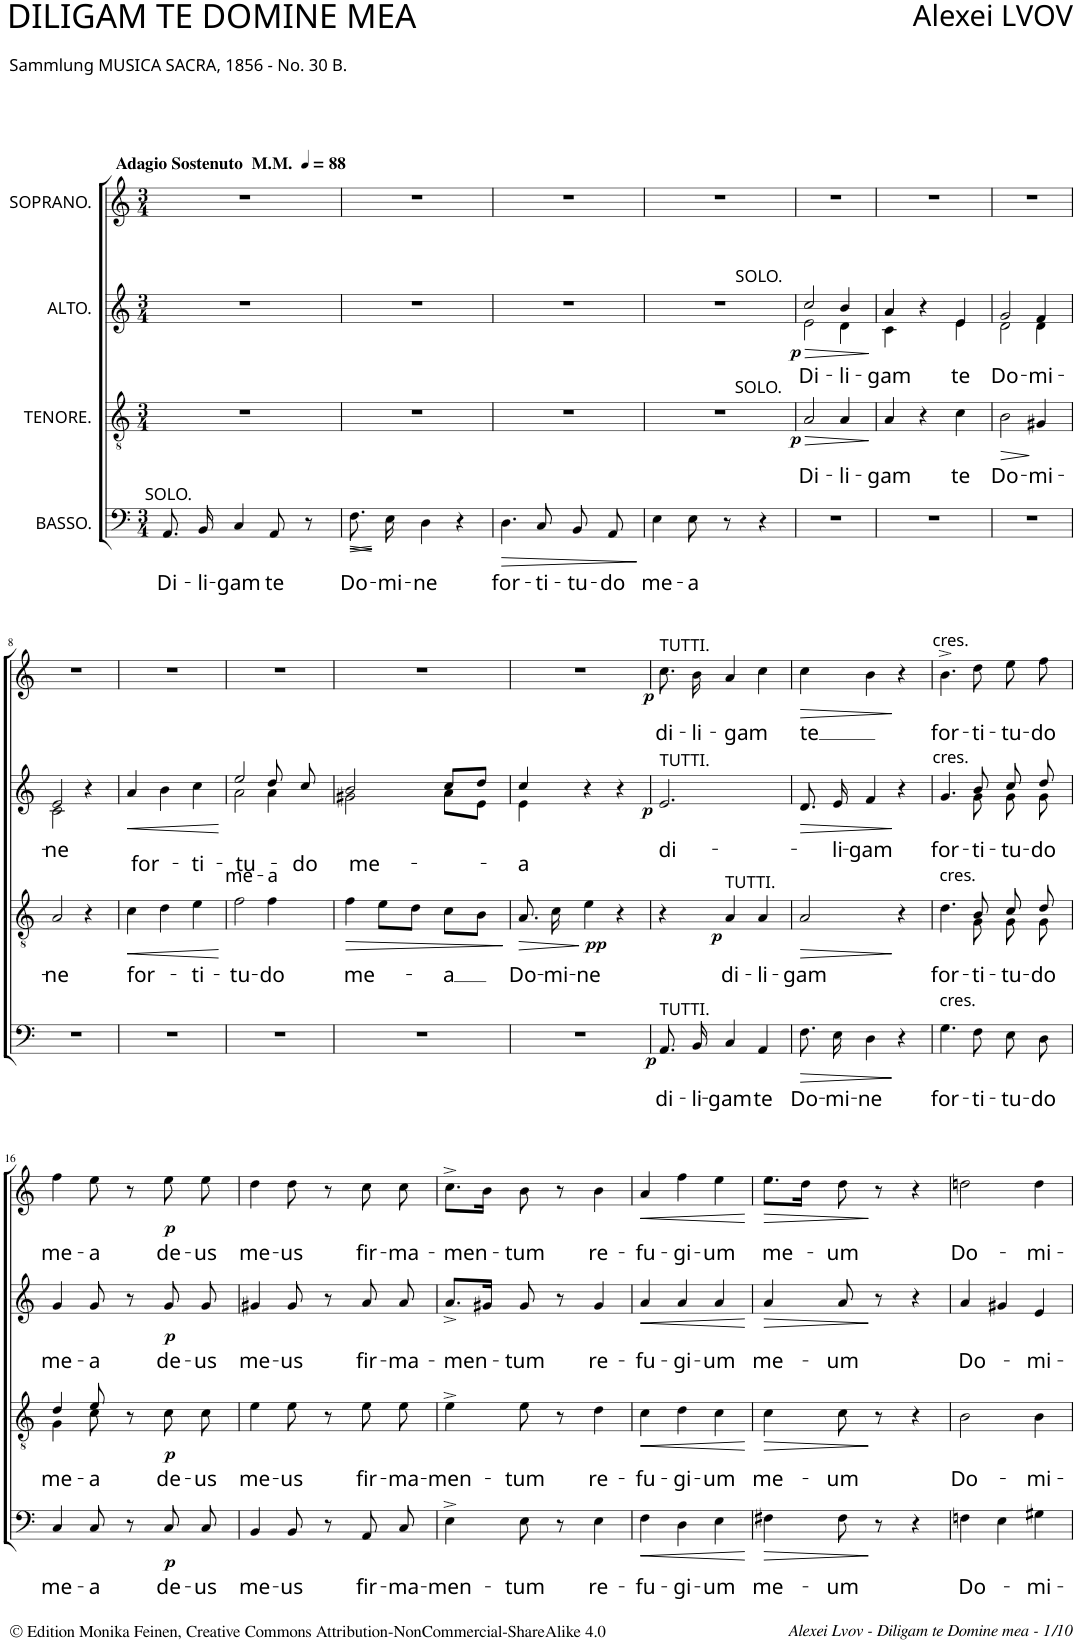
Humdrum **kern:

**kern	**text	**dynam	**kern	**text	**dynam	**kern	**text	**text	**dynam	**kern	**text	**dynam
*part4	*part4	*part4	*part3	*part3	*part3	*part2	*part2	*part2	*part2	*part1	*part1	*part1
*staff4	*staff4	*staff4	*staff3	*staff3	*staff3	*staff2	*staff2	*staff2	*staff2	*staff1	*staff1	*staff1
*I"BASSO.	*	*	*I"TENORE.	*	*	*I"ALTO.	*	*	*	*I"SOPRANO.	*	*
*clefF4	*	*	*clefGv2	*	*	*clefG2	*	*	*	*clefG2	*	*
*k[]	*	*	*k[]	*	*	*k[]	*	*	*	*k[]	*	*
*M3/4	*	*	*M3/4	*	*	*M3/4	*	*	*	*M3/4	*	*
*MM88	*	*	*MM88	*	*	*MM88	*	*	*	*MM88	*	*
=1	=1	=1	=1	=1	=1	=1	=1	=1	=1	=1	=1	=1
!	!	!	!	!	!	!	!	!	!	!LO:TX:a:B:t=Adagio Sostenuto  M.M.	!	!
!LO:TX:a:t=SOLO.	!	!	!	!	!	!	!	!	!	!	!	!
!	!LO:LY:b	!	!	!	!	!	!	!	!	!	!	!
8.AA/L	Di-	.	2.r	.	.	2.r	.	.	.	2.r	.	.
!	!LO:LY:b	!	!	!	!	!	!	!	!	!	!	!
16BB/Jk	-li-	.	.	.	.	.	.	.	.	.	.	.
!	!LO:LY:b	!	!	!	!	!	!	!	!	!	!	!
4C/	-gam	.	.	.	.	.	.	.	.	.	.	.
!	!LO:LY:b	!	!	!	!	!	!	!	!	!	!	!
8AA/	te	.	.	.	.	.	.	.	.	.	.	.
8r	.	.	.	.	.	.	.	.	.	.	.	.
=2	=2	=2	=2	=2	=2	=2	=2	=2	=2	=2	=2	=2
!	!LO:LY:b	!LO:HP:b	!	!	!	!	!	!	!	!	!	!
!	!	!LO:HP:n=1:b	!	!	!	!	!	!	!	!	!	!
8.F\L	Do-	< >	2.r	.	.	2.r	.	.	.	2.r	.	.
!	!LO:LY:b	!	!	!	!	!	!	!	!	!	!	!
16E\Jk	-mi-	[	.	.	.	.	.	.	.	.	.	.
!	!LO:LY:b	!	!	!	!	!	!	!	!	!	!	!
4D\	-ne	]	.	.	.	.	.	.	.	.	.	.
4r	.	.	.	.	.	.	.	.	.	.	.	.
=3	=3	=3	=3	=3	=3	=3	=3	=3	=3	=3	=3	=3
!	!LO:LY:b	!LO:HP:b	!	!	!	!	!	!	!	!	!	!
4.D\	for-	>	2.r	.	.	2.r	.	.	.	2.r	.	.
!	!LO:LY:b	!	!	!	!	!	!	!	!	!	!	!
8C/	-ti-	.	.	.	.	.	.	.	.	.	.	.
!	!LO:LY:b	!	!	!	!	!	!	!	!	!	!	!
8BB/L	-tu-	.	.	.	.	.	.	.	.	.	.	.
!	!LO:LY:b	!	!	!	!	!	!	!	!	!	!	!
8AA/J	-do	.	.	.	.	.	.	.	.	.	.	.
.	.	]	.	.	.	.	.	.	.	.	.	.
=4	=4	=4	=4	=4	=4	=4	=4	=4	=4	=4	=4	=4
!	!LO:LY:b	!	!	!	!	!	!	!	!	!	!	!
4E\	me-	.	2.r	.	.	2.r	.	.	.	2.r	.	.
!	!LO:LY:b	!	!	!	!	!	!	!	!	!	!	!
8E\	-a	.	.	.	.	.	.	.	.	.	.	.
8r	.	.	.	.	.	.	.	.	.	.	.	.
4r	.	.	.	.	.	.	.	.	.	.	.	.
=5	=5	=5	=5	=5	=5	=5	=5	=5	=5	=5	=5	=5
!	!	!	!	!	!	!LO:TX:a:t=SOLO.	!	!	!	!	!	!
!	!	!	!LO:TX:a:t=SOLO.	!	!	!	!	!	!	!	!	!
!	!	!	!	!LO:LY:b	!LO:HP:b	!	!LO:LY:b	!	!LO:HP:b	!	!	!
*	*	*	*	*	*	*^	*	*	*	*	*	*
!	!	!	!	!	!LO:DY:n=1:b	!	!	!	!	!LO:DY:n=1:b	!	!	!
2.r	.	.	2A/	Di-	> p	2cc/	2e\	Di-	.	> p	2.r	.	.
!	!	!	!	!LO:LY:b	!	!	!	!LO:LY:b	!	!	!	!	!
.	.	.	4A/	-li-	.	4b/	4d\	-li-	.	.	.	.	.
*	*	*	*	*	*	*v	*v	*	*	*	*	*	*
.	.	.	.	.	]	.	.	.	]	.	.	.
=6	=6	=6	=6	=6	=6	=6	=6	=6	=6	=6	=6	=6
!	!	!	!	!LO:LY:b	!	!	!LO:LY:b	!	!	!	!	!
*	*	*	*	*	*	*^	*	*	*	*	*	*
2.r	.	.	4A/	-gam	.	4a/	4c\	-gam	.	.	2.r	.	.
.	.	.	4r	.	.	4r	4ryy	.	.	.	.	.	.
!	!	!	!	!LO:LY:b	!	!	!	!LO:LY:b	!	!	!	!	!
.	.	.	4c\	te	.	4e/	4e\	te	.	.	.	.	.
=7	=7	=7	=7	=7	=7	=7	=7	=7	=7	=7	=7	=7	=7
!	!	!	!	!LO:LY:b	!LO:HP:b	!	!	!LO:LY:b	!	!	!	!	!
2.r	.	.	2B\	Do-	>	2g/	2d\	Do-	.	.	2.r	.	.
!	!	!	!	!LO:LY:b	!	!	!	!LO:LY:b	!	!	!	!	!
.	.	.	4G#X/	-mi-	]	4f/	4d\	-mi-	.	.	.	.	.
!!LO:LB:g=z
=8	=8	=8	=8	=8	=8	=8	=8	=8	=8	=8	=8	=8	=8
!	!	!	!	!LO:LY:b	!	!	!	!LO:LY:b	!	!	!	!	!
2.r	.	.	2A/	-ne	.	2e/	2c\	-ne	.	.	2.r	.	.
.	.	.	4r	.	.	4r	4ryy	.	.	.	.	.	.
=9	=9	=9	=9	=9	=9	=9	=9	=9	=9	=9	=9	=9	=9
!	!	!	!	!LO:LY:b	!LO:HP:b	!	!	!LO:LY:b	!	!LO:HP:b	!	!	!
*	*	*	*	*	*	*v	*v	*	*	*	*	*	*
2.r	.	.	4c\	for-	<	4a/	for-	.	<	2.r	.	.
.	.	.	4d\	.	.	4b\	.	.	.	.	.	.
!	!	!	!	!LO:LY:b	!	!	!LO:LY:b	!	!	!	!	!
.	.	.	4e\	-ti-	.	4cc\	-ti-	.	.	.	.	.
.	.	.	.	.	[	.	.	.	[	.	.	.
=10	=10	=10	=10	=10	=10	=10	=10	=10	=10	=10	=10	=10
!	!	!	!	!LO:LY:b	!	!	!LO:LY:b	!	!	!	!	!
*	*	*	*	*	*	*^	*	*	*	*	*	*
!	!	!	!	!	!	!	!	!	!LO:LY:b	!	!	!	!
2.r	.	.	2f\	-tu-	.	2ee/	2a\	.	me-	.	2.r	.	.
!	!	!	!	!LO:LY:b	!	!	!	!	!LO:LY:b	!	!	!	!
.	.	.	4f\	-do	.	8dd/	4a\	.	-a	.	.	.	.
!	!	!	!	!	!	!	!	!LO:LY:b	!	!	!	!	!
.	.	.	.	.	.	8cc/	.	-do	.	.	.	.	.
=11	=11	=11	=11	=11	=11	=11	=11	=11	=11	=11	=11	=11	=11
!	!	!	!	!LO:LY:b	!LO:HP:b	!	!	!LO:LY:b	!	!	!	!	!
2.r	.	.	4f\	me-	>	2b/	2g#X\	me-	.	.	2.r	.	.
.	.	.	8e\L	.	.	.	.	.	.	.	.	.	.
.	.	.	8d\J	.	.	.	.	.	.	.	.	.	.
!	!	!	!	!LO:LY:b	!	!	!	!	!	!	!	!	!
.	.	.	8c\L	-a	.	8cc/L	8a\L	.	.	.	.	.	.
.	.	.	8B\J	.	.	8dd/J	8e\J	.	.	.	.	.	.
*	*	*	*	*	*	*v	*v	*	*	*	*	*	*
.	.	.	.	.	]	.	.	.	.	.	.	.
=12	=12	=12	=12	=12	=12	=12	=12	=12	=12	=12	=12	=12
!	!	!	!	!LO:LY:b	!LO:HP:b	!	!LO:LY:b	!	!	!	!	!
*	*	*	*	*	*	*^	*	*	*	*	*	*
2.r	.	.	8.A/	Do-	>	4cc/	4e\	a	.	.	2.r	.	.
!	!	!	!	!LO:LY:b	!	!	!	!	!	!	!	!	!
.	.	.	16c\	-mi-	.	.	.	.	.	.	.	.	.
!	!	!	!	!LO:LY:b	!LO:DY:n=1:b	!	!	!	!	!	!	!	!
.	.	.	4e\	-ne	] pp	4r	2ryy	.	.	.	.	.	.
.	.	.	4r	.	.	4r	.	.	.	.	.	.	.
*	*	*	*	*	*	*v	*v	*	*	*	*	*	*
=13	=13	=13	=13	=13	=13	=13	=13	=13	=13	=13	=13	=13
!	!	!	!	!	!	!	!	!	!	!LO:TX:a:t=TUTTI.	!	!
!	!	!	!	!	!	!LO:TX:a:t=TUTTI.	!	!	!	!	!	!
!LO:TX:a:t=TUTTI.	!	!	!	!	!	!	!	!	!	!	!	!
!	!LO:LY:b	!LO:DY:b	!	!	!	!	!LO:LY:b	!	!LO:DY:b	!	!LO:LY:b	!LO:DY:b
8.AA/L	di-	p	4r	.	.	2.e/	di-	.	p	8.cc\	di-	p
!	!LO:LY:b	!	!	!	!	!	!	!	!	!	!LO:LY:b	!
16BB/Jk	-li-	.	.	.	.	.	.	.	.	16b\	-li-	.
!	!	!	!LO:TX:a:t=TUTTI.	!	!	!	!	!	!	!	!	!
!	!LO:LY:b	!	!	!LO:LY:b	!LO:DY:b	!	!	!	!	!	!LO:LY:b	!
4C/	-gam	.	4A/	di-	p	.	.	.	.	4a/	-gam	.
!	!LO:LY:b	!	!	!LO:LY:b	!	!	!	!	!	!	!	!
4AA/	te	.	4A/	-li-	.	.	.	.	.	4cc\	.	.
=14	=14	=14	=14	=14	=14	=14	=14	=14	=14	=14	=14	=14
!	!LO:LY:b	!LO:HP:b	!	!LO:LY:b	!LO:HP:b	!	!	!	!LO:HP:b	!	!LO:LY:b	!LO:HP:b
8.F\L	Do-	>	2A/	-gam	>	8.d/	.	.	>	4cc\	te	>
!	!LO:LY:b	!	!	!	!	!	!LO:LY:b	!	!	!	!	!
16E\Jk	-mi-	.	.	.	.	16e/	-li-	.	.	.	.	.
!	!LO:LY:b	!	!	!	!	!	!LO:LY:b	!	!	!	!	!
4D\	-ne	.	.	.	.	4f/	-gam	.	.	4b\	.	.
4r	.	]	4r	.	]	4r	.	.	]	4r	.	]
=15	=15	=15	=15	=15	=15	=15	=15	=15	=15	=15	=15	=15
!	!	!	!	!	!	!	!	!	!	!LO:TX:a:t=cres.	!	!
!	!	!	!	!	!	!LO:TX:a:t=cres.	!	!	!	!	!	!
!	!	!	!LO:TX:a:t=cres.	!	!	!	!	!	!	!	!	!
!LO:TX:a:t=cres.	!	!	!	!	!	!	!	!	!	!	!	!
!	!LO:LY:b	!	!	!LO:LY:b	!	!	!LO:LY:b	!	!	!	!LO:LY:b	!
*	*	*	*^	*	*	*^	*	*	*	*	*	*
4.G\	for-	.	4.d\	4.ryy	for-	.	4.g/	4.ryy	for-	.	.	4.b^\	for-	.
!	!LO:LY:b	!	!	!	!LO:LY:b	!	!	!	!LO:LY:b	!	!	!	!LO:LY:b	!
8F\	-ti-	.	8B/	8G\	-ti-	.	8b/	8g\	-ti-	.	.	8dd\	-ti-	.
!	!LO:LY:b	!	!	!	!LO:LY:b	!	!	!	!LO:LY:b	!	!	!	!LO:LY:b	!
8E\L	-tu-	.	8c/	8G\	-tu-	.	8cc/	8g\	-tu-	.	.	8ee\	-tu-	.
!	!LO:LY:b	!	!	!	!LO:LY:b	!	!	!	!LO:LY:b	!	!	!	!LO:LY:b	!
8D\J	-do	.	8d/	8G\	-do	.	8dd/	8g\	-do	.	.	8ff\	-do	.
!!LO:LB:g=z
=16	=16	=16	=16	=16	=16	=16	=16	=16	=16	=16	=16	=16	=16	=16
!	!LO:LY:b	!	!	!	!LO:LY:b	!	!	!	!LO:LY:b	!	!	!	!LO:LY:b	!
*	*	*	*	*	*	*	*v	*v	*	*	*	*	*	*
4C/	me-	.	4d/	4G\	me-	.	4g/	me-	.	.	4ff\	me-	.
!	!LO:LY:b	!	!	!	!LO:LY:b	!	!	!LO:LY:b	!	!	!	!LO:LY:b	!
8C/	-a	.	8e/	8c\	-a	.	8g/	-a	.	.	8ee\	-a	.
8r	.	.	8r	4.ryy	.	.	8r	.	.	.	8r	.	.
!	!LO:LY:b	!LO:DY:b	!	!	!LO:LY:b	!LO:DY:b	!	!LO:LY:b	!	!LO:DY:b	!	!LO:LY:b	!LO:DY:b
8C/L	de-	p	8c\	.	de-	p	8g/	de-	.	p	8ee\	de-	p
!	!LO:LY:b	!	!	!	!LO:LY:b	!	!	!LO:LY:b	!	!	!	!LO:LY:b	!
8C/J	-us	.	8c\	.	-us	.	8g/	-us	.	.	8ee\	-us	.
*	*	*	*v	*v	*	*	*	*	*	*	*	*	*
=17	=17	=17	=17	=17	=17	=17	=17	=17	=17	=17	=17	=17
!	!LO:LY:b	!	!	!LO:LY:b	!	!	!LO:LY:b	!	!	!	!LO:LY:b	!
4BB/	me-	.	4e\	me-	.	4g#X/	me-	.	.	4dd\	me-	.
!	!LO:LY:b	!	!	!LO:LY:b	!	!	!LO:LY:b	!	!	!	!LO:LY:b	!
8BB/	-us	.	8e\	-us	.	8g#/	-us	.	.	8dd\	-us	.
8r	.	.	8r	.	.	8r	.	.	.	8r	.	.
!	!LO:LY:b	!	!	!LO:LY:b	!	!	!LO:LY:b	!	!	!	!LO:LY:b	!
8AA/L	fir-	.	8e\	fir-	.	8a/	fir-	.	.	8cc\	fir-	.
!	!LO:LY:b	!	!	!LO:LY:b	!	!	!LO:LY:b	!	!	!	!LO:LY:b	!
8C/J	-ma-	.	8e\	-ma-	.	8a/	-ma-	.	.	8cc\	-ma-	.
=18	=18	=18	=18	=18	=18	=18	=18	=18	=18	=18	=18	=18
!	!LO:LY:b	!	!	!LO:LY:b	!	!	!LO:LY:b	!	!	!	!LO:LY:b	!
4E^\	-men-	.	4e^\	-men-	.	8.a^/L	-men-	.	.	8.cc^\L	-men-	.
.	.	.	.	.	.	16g#X/Jk	.	.	.	16b\Jk	.	.
!	!LO:LY:b	!	!	!LO:LY:b	!	!	!LO:LY:b	!	!	!	!LO:LY:b	!
8E\	-tum	.	8e\	-tum	.	8g#/	-tum	.	.	8b\	-tum	.
8r	.	.	8r	.	.	8r	.	.	.	8r	.	.
!	!LO:LY:b	!	!	!LO:LY:b	!	!	!LO:LY:b	!	!	!	!LO:LY:b	!
4E\	re-	.	4d\	re-	.	4g#/	re-	.	.	4b\	re-	.
=19	=19	=19	=19	=19	=19	=19	=19	=19	=19	=19	=19	=19
!	!LO:LY:b	!LO:HP:b	!	!LO:LY:b	!LO:HP:b	!	!LO:LY:b	!	!LO:HP:b	!	!LO:LY:b	!LO:HP:b
4F\	-fu-	<	4c\	-fu-	<	4a/	-fu-	.	<	4a/	-fu-	<
!	!LO:LY:b	!	!	!LO:LY:b	!	!	!LO:LY:b	!	!	!	!LO:LY:b	!
4D\	-gi-	.	4d\	-gi-	.	4a/	-gi-	.	.	4ff\	-gi-	.
!	!LO:LY:b	!	!	!LO:LY:b	!	!	!LO:LY:b	!	!	!	!LO:LY:b	!
4E\	-um	.	4c\	-um	.	4a/	-um	.	.	4ee\	-um	.
.	.	[	.	.	[	.	.	.	[	.	.	[
=20	=20	=20	=20	=20	=20	=20	=20	=20	=20	=20	=20	=20
!	!LO:LY:b	!LO:HP:b	!	!LO:LY:b	!LO:HP:b	!	!LO:LY:b	!	!LO:HP:b	!	!LO:LY:b	!LO:HP:b
4F#X\	me-	>	4c\	me-	>	4a/	me-	.	>	8.ee\L	me-	>
.	.	.	.	.	.	.	.	.	.	16dd\Jk	.	.
!	!LO:LY:b	!	!	!LO:LY:b	!	!	!LO:LY:b	!	!	!	!LO:LY:b	!
8F#\	-um	.	8c\	-um	.	8a/	-um	.	.	8dd\	-um	.
8r	.	]	8r	.	]	8r	.	.	]	8r	.	]
4r	.	.	4r	.	.	4r	.	.	.	4r	.	.
=21	=21	=21	=21	=21	=21	=21	=21	=21	=21	=21	=21	=21
!	!LO:LY:b	!	!	!LO:LY:b	!	!	!LO:LY:b	!	!	!	!LO:LY:b	!
4Fn\	Do-	.	2B\	Do-	.	4a/	Do-	.	.	2ddn\	Do-	.
4E\	.	.	.	.	.	4g#X/	.	.	.	.	.	.
!	!LO:LY:b	!	!	!LO:LY:b	!	!	!LO:LY:b	!	!	!	!LO:LY:b	!
4G#X\	-mi-	.	4B\	-mi-	.	4e/	-mi-	.	.	4dd\	-mi-	.
=	=	=	=	=	=	=	=	=	=	=	=	=
*-	*-	*-	*-	*-	*-	*-	*-	*-	*-	*-	*-	*-
